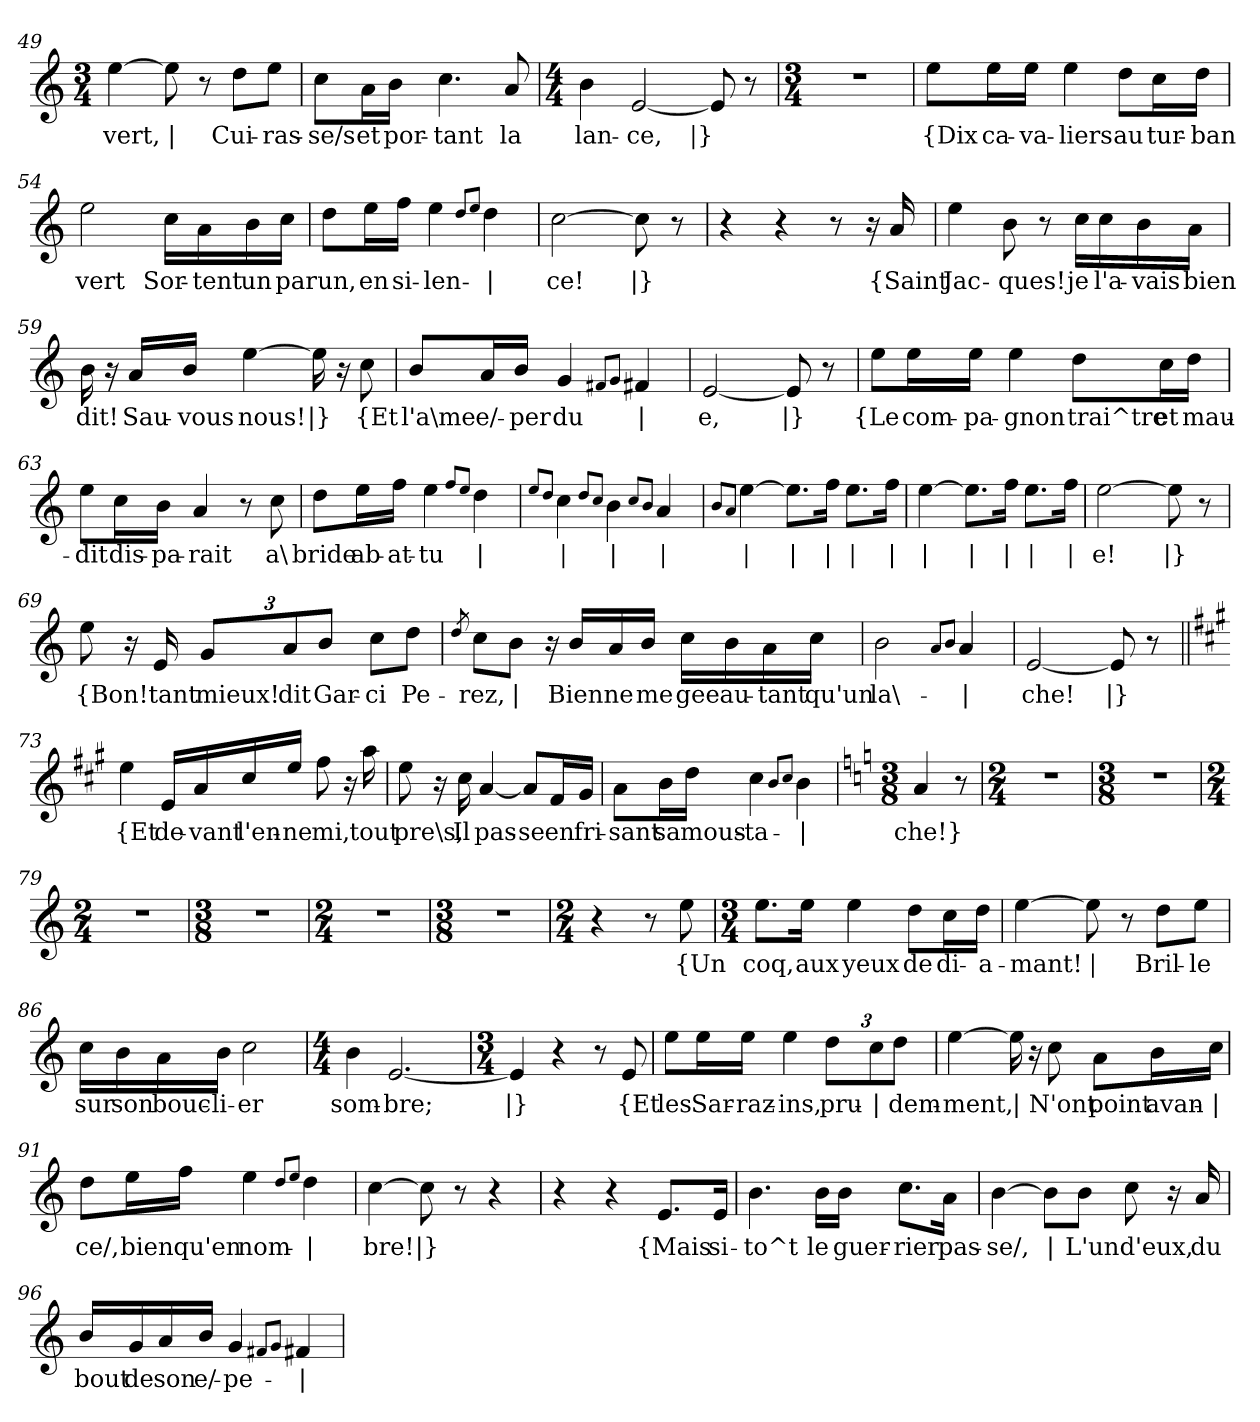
**kern	**text
*part1	*part1
*staff1	*staff1
*clefG2	*
*k[]	*
*M3/4	*
=49	=49
!	!LO:LY:b
[4ee\	-vert,
!	!LO:LY:b
8ee\]	|
8r	.
!	!LO:LY:b
8dd\L	Cui-
!	!LO:LY:b
8ee\J	-ras-
!!LO:LB:g=z
=50	=50
!	!LO:LY:b
8cc\L	-se/s
!	!LO:LY:b
16a\L	et
!	!LO:LY:b
16b\JJ	por-
!	!LO:LY:b
4.cc\	-tant
!	!LO:LY:b
8a/	la
=51	=51
*M4/4	*
!	!LO:LY:b
4b\	lan-
!	!LO:LY:b
[2e/	-ce,
!	!LO:LY:b
8e/]	|}
8r	.
=52	=52
*M3/4	*
2.r	.
=53	=53
!	!LO:LY:b
8ee\L	{Dix
!	!LO:LY:b
16ee\L	ca-
!	!LO:LY:b
16ee\JJ	-va-
!	!LO:LY:b
4ee\	-liers
!	!LO:LY:b
8dd\L	au
!	!LO:LY:b
16cc\L	tur-
!	!LO:LY:b
16dd\JJ	-ban
=54	=54
!	!LO:LY:b
2ee\	vert
!	!LO:LY:b
16cc\LL	Sor-
!	!LO:LY:b
16a\	-tent
!	!LO:LY:b
16b\	un
!	!LO:LY:b
16cc\JJ	par
!!LO:LB:g=z
=55	=55
!	!LO:LY:b
8dd\L	un,
!	!LO:LY:b
16ee\L	en
!	!LO:LY:b
16ff\JJ	si-
!	!LO:LY:b
4ee\	-len-
8qdd/L	.
8qee/J	.
!	!LO:LY:b
4dd\	|
=56	=56
!	!LO:LY:b
[2cc\	ce!
!	!LO:LY:b
8cc\]	|}
8r	.
=57	=57
4r	.
4r	.
8r	.
16r	.
!	!LO:LY:b
16a/	{Saint
=58	=58
!	!LO:LY:b
4ee\	Jac-
!	!LO:LY:b
8b\	-ques!
8r	.
!	!LO:LY:b
16cc\LL	je
!	!LO:LY:b
16cc\	l'a-
!	!LO:LY:b
16b\	-vais
!	!LO:LY:b
16a\JJ	bien
=59	=59
!	!LO:LY:b
16b\	dit!
16r	.
!	!LO:LY:b
16a/LL	Sau-
!	!LO:LY:b
16b/JJ	vous
!	!LO:LY:b
[4ee\	-nous!
!	!LO:LY:b
16ee\]	|}
16r	.
!	!LO:LY:b
8cc\	{Et
!!LO:PB:g=z
=60	=60
!	!LO:LY:b
8b/L	l'a\me
!	!LO:LY:b
16a/L	e/-
!	!LO:LY:b
16b/JJ	per
!	!LO:LY:b
4g/	-du
8qf#X/L	.
8qg/J	.
!	!LO:LY:b
4f#/	|
=61	=61
!	!LO:LY:b
[2e/	e,
!	!LO:LY:b
8e/]	|}
8r	.
=62	=62
!	!LO:LY:b
8ee\L	{Le
!	!LO:LY:b
16ee\L	com-
!	!LO:LY:b
16ee\JJ	-pa-
!	!LO:LY:b
4ee\	-gnon
!	!LO:LY:b
8dd\L	trai^tre
!	!LO:LY:b
16cc\L	et
!	!LO:LY:b
16dd\JJ	mau-
=63	=63
!	!LO:LY:b
8ee\L	-dit
!	!LO:LY:b
16cc\L	dis-
!	!LO:LY:b
16b\JJ	-pa-
!	!LO:LY:b
4a/	-rait
8r	.
!	!LO:LY:b
8cc\	a\
!!LO:LB:g=z
=64	=64
!	!LO:LY:b
8dd\L	bride
!	!LO:LY:b
16ee\L	ab-
!	!LO:LY:b
16ff\JJ	-at-
!	!LO:LY:b
4ee\	-tu
8qff/L	.
8qee/J	.
!	!LO:LY:b
4dd\	|
=65	=65
8qee/L	.
8qdd/J	.
!	!LO:LY:b
4cc\	|
8qdd/L	.
8qcc/J	.
!	!LO:LY:b
4b\	|
8qcc/L	.
8qb/J	.
!	!LO:LY:b
4a/	|
=66	=66
8qb/L	.
8qa/J	.
!	!LO:LY:b
[4ee\	|
!	!LO:LY:b
8.ee\L]	|
!	!LO:LY:b
16ff\Jk	|
!	!LO:LY:b
8.ee\L	|
!	!LO:LY:b
16ff\Jk	|
=67	=67
!	!LO:LY:b
[4ee\	|
!	!LO:LY:b
8.ee\L]	|
!	!LO:LY:b
16ff\Jk	|
!	!LO:LY:b
8.ee\L	|
!	!LO:LY:b
16ff\Jk	|
=68	=68
!	!LO:LY:b
[2ee\	-e!
!	!LO:LY:b
8ee\]	|}
8r	.
!!LO:LB:g=z
=69	=69
!	!LO:LY:b
8ee\	{Bon!
16r	.
!	!LO:LY:b
16e/	tant
*Xbrackettup	*
!	!LO:LY:b
12g/L	mieux!
!	!LO:LY:b
12a/	dit
!	!LO:LY:b
12b/J	Gar-
!	!LO:LY:b
8cc\L	-ci
!	!LO:LY:b
8dd\J	Pe-
=70	=70
8qdd/	.
!	!LO:LY:b
8cc\L	-rez,
!	!LO:LY:b
8b\J	|
16r	.
!	!LO:LY:b
16b/LL	Bien
!	!LO:LY:b
16a/	ne
!	!LO:LY:b
16b/JJ	me
!	!LO:LY:b
16cc\LL	ge\ne
!	!LO:LY:b
16b\	au-
!	!LO:LY:b
16a\	-tant
!	!LO:LY:b
16cc\JJ	qu'un
=71	=71
!	!LO:LY:b
2b\	la\-
8qa/L	.
8qb/J	.
!	!LO:LY:b
4a/	|
=72	=72
!	!LO:LY:b
[2e/	-che!
!	!LO:LY:b
8e/]	|}
8r	.
!!LO:LB:g=z
=73||	=73||
*k[f#c#g#]	*
!	!LO:LY:b
4ee\	{Et
!	!LO:LY:b
16e/LL	de-
!	!LO:LY:b
16a/	-vant
!	!LO:LY:b
16cc#/	l'en-
!	!LO:LY:b
16ee/JJ	ne
!	!LO:LY:b
8ff#\	-mi,
16r	.
!	!LO:LY:b
16aa\	tout
=74	=74
!	!LO:LY:b
8ee\	pre\s,
16r	.
!	!LO:LY:b
16cc#\	Il
!	!LO:LY:b
[4a/	pas-
!	!LO:LY:b
8a/L]	-se
!	!LO:LY:b
16f#/L	en
!	!LO:LY:b
16g#/JJ	fri-
=75	=75
!	!LO:LY:b
8a\L	-sant
!	!LO:LY:b
16b\L	sa
!	!LO:LY:b
16dd\JJ	mous-
!	!LO:LY:b
4cc#\	-ta-
8qb/L	.
8qcc#/J	.
!	!LO:LY:b
4b\	|
=76	=76
*k[]	*
*M3/8	*
!	!LO:LY:b
4a/	-che!}
8r	.
=77	=77
*M2/4	*
2r	.
!!LO:LB:g=z
=78	=78
*M3/8	*
4.r	.
=79	=79
*M2/4	*
2r	.
=80	=80
*M3/8	*
4.r	.
=81	=81
*M2/4	*
2r	.
=82	=82
*M3/8	*
4.r	.
=83	=83
*M2/4	*
4r	.
8r	.
!	!LO:LY:b
8ee\	{Un
=84	=84
*M3/4	*
!	!LO:LY:b
8.ee\L	coq,
!	!LO:LY:b
16ee\Jk	aux
!	!LO:LY:b
4ee\	yeux
!	!LO:LY:b
8dd\L	de
!	!LO:LY:b
16cc\L	di-
!	!LO:LY:b
16dd\JJ	-a-
=85	=85
!	!LO:LY:b
[4ee\	-mant!
!	!LO:LY:b
8ee\]	|
8r	.
!	!LO:LY:b
8dd\L	Bril-
!	!LO:LY:b
8ee\J	-le
!!LO:LB:g=z
=86	=86
!	!LO:LY:b
16cc\LL	sur
!	!LO:LY:b
16b\	son
!	!LO:LY:b
16a\	bouc-
!	!LO:LY:b
16b\JJ	-li-
!	!LO:LY:b
2cc\	-er
=87	=87
*M4/4	*
!	!LO:LY:b
4b\	som-
!	!LO:LY:b
[2.e/	-bre;
=88	=88
*M3/4	*
!	!LO:LY:b
4e/]	|}
4r	.
8r	.
!	!LO:LY:b
8e/	{Et
=89	=89
!	!LO:LY:b
8ee\L	les
!	!LO:LY:b
16ee\L	Sar-
!	!LO:LY:b
16ee\JJ	-raz-
!	!LO:LY:b
4ee\	-ins,
!	!LO:LY:b
12dd\L	pru-
!	!LO:LY:b
12cc\	|
!	!LO:LY:b
12dd\J	-dem-
=90	=90
!	!LO:LY:b
[4ee\	-ment,
!	!LO:LY:b
16ee\]	|
16r	.
!	!LO:LY:b
8cc\	N'ont
!	!LO:LY:b
8a\L	point
!	!LO:LY:b
16b\L	avan-
!	!LO:LY:b
16cc\JJ	|
!!LO:LB:g=z
=91	=91
!	!LO:LY:b
8dd\L	-ce/,
!	!LO:LY:b
16ee\L	bien
!	!LO:LY:b
16ff\JJ	qu'en
!	!LO:LY:b
4ee\	nom-
8qdd/L	.
8qee/J	.
!	!LO:LY:b
4dd\	|
=92	=92
!	!LO:LY:b
[4cc\	-bre!
!	!LO:LY:b
8cc\]	|}
8r	.
4r	.
=93	=93
4r	.
4r	.
!	!LO:LY:b
8.e/L	{Mais
!	!LO:LY:b
16e/Jk	si-
=94	=94
!	!LO:LY:b
4.b\	-to^t
!	!LO:LY:b
16b\LL	le
!	!LO:LY:b
16b\JJ	guer-
!	!LO:LY:b
8.cc\L	-rier
!	!LO:LY:b
16a\Jk	pas-
=95	=95
!	!LO:LY:b
[4b\	-se/,
!	!LO:LY:b
8b\L]	|
!	!LO:LY:b
8b\J	L'un
!	!LO:LY:b
8cc\	d'eux,
16r	.
!	!LO:LY:b
16a/	du
!!LO:LB:g=z
=96	=96
!	!LO:LY:b
16b/LL	bout
!	!LO:LY:b
16g/	de
!	!LO:LY:b
16a/	son
!	!LO:LY:b
16b/JJ	e/-
!	!LO:LY:b
4g/	-pe-
8qf#X/L	.
8qg/J	.
!	!LO:LY:b
4f#/	|
=	=
*-	*-
